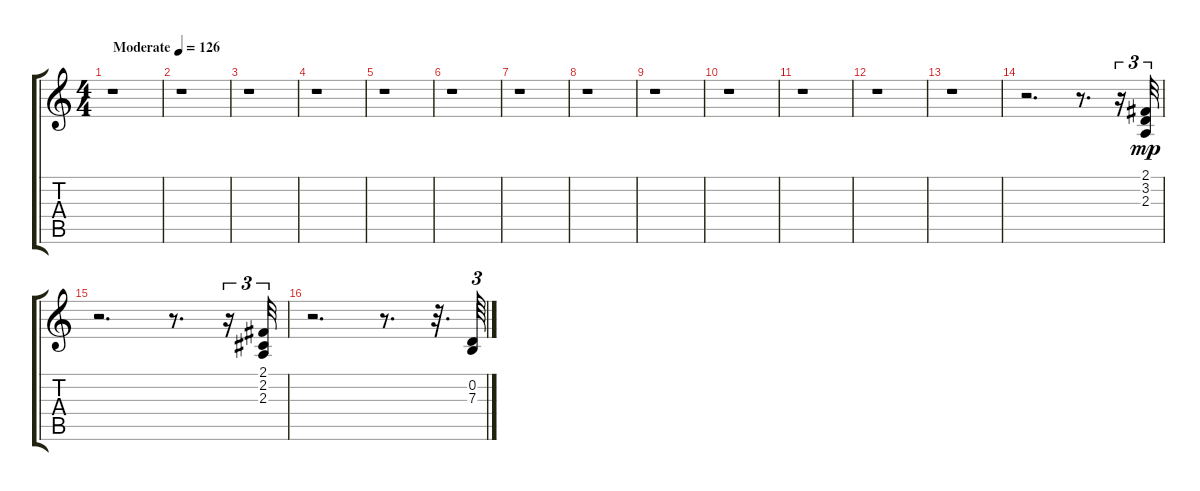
\track "" {instrument choiraahs}
\staff {score tabs}
\tuning (E4 B3 G3 D3 A2 E2) {hide}
\ts (4 4)
\tempo (126 "Moderate")
\clef g2
\ks c
r.1{dy mp instrument choiraahs} |
r.1 |
r.1 |
r.1 |
r.1 |
r.1 |
r.1 |
r.1 |
r.1 |
r.1 |
r.1 |
r.1 |
r.1 |
r.2{d} r.8{d} r.16{tu (3 2)} (2.1 3.2 2.3).32{tu (3 2)} |
r.2{d} r.8{d} r.16{tu (3 2)} (2.1 2.2 2.3).32{tu (3 2)} |
r.2{d} r.8{d} r.32{d} (0.2 7.3).64{tu (3 2)}
